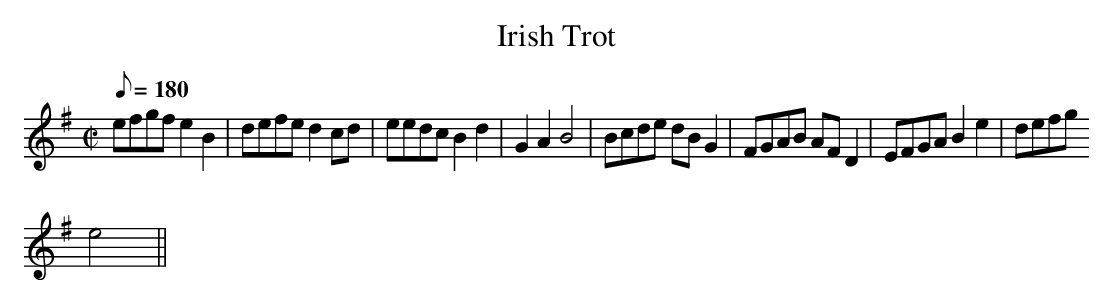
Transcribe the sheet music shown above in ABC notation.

X:1
T:Irish Trot
M:C|
L:1/8
Q:180
K:EAeol
efgf e2B2|defe d2cd|eedc B2d2|G2A2 B4|Bcde dBG2|FGAB AFD2|EFGA B2e2|defg
e4||
